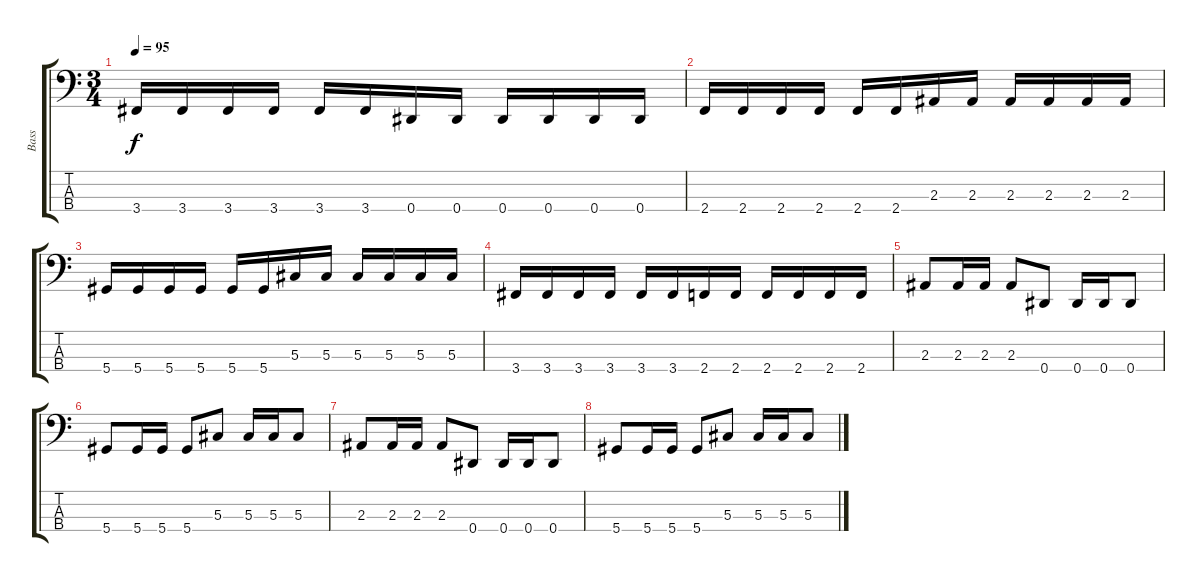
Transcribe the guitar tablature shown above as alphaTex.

\track ("Bass" "Bass") {instrument fretlessbass}
\staff {score tabs}
\tuning (Gb2 Db2 Ab1 Eb1) {hide}
\ts (3 4)
\tempo 95
\clef f4
\ks c
3.4.16{dy f} 3.4.16 3.4.16 3.4.16 3.4.16 3.4.16 0.4.16 0.4.16 0.4.16 0.4.16 0.4.16 0.4.16 |
2.4.16 2.4.16 2.4.16 2.4.16 2.4.16 2.4.16 2.3.16 2.3.16 2.3.16 2.3.16 2.3.16 2.3.16 |
5.4.16 5.4.16 5.4.16 5.4.16 5.4.16 5.4.16 5.3.16 5.3.16 5.3.16 5.3.16 5.3.16 5.3.16 |
3.4.16 3.4.16 3.4.16 3.4.16 3.4.16 3.4.16 2.4.16 2.4.16 2.4.16 2.4.16 2.4.16 2.4.16 |
2.3.8 2.3.16 2.3.16 2.3.8 0.4.8 0.4.16 0.4.16 0.4.8 |
5.4.8 5.4.16 5.4.16 5.4.8 5.3.8 5.3.16 5.3.16 5.3.8 |
2.3.8 2.3.16 2.3.16 2.3.8 0.4.8 0.4.16 0.4.16 0.4.8 |
5.4.8 5.4.16 5.4.16 5.4.8 5.3.8 5.3.16 5.3.16 5.3.8
